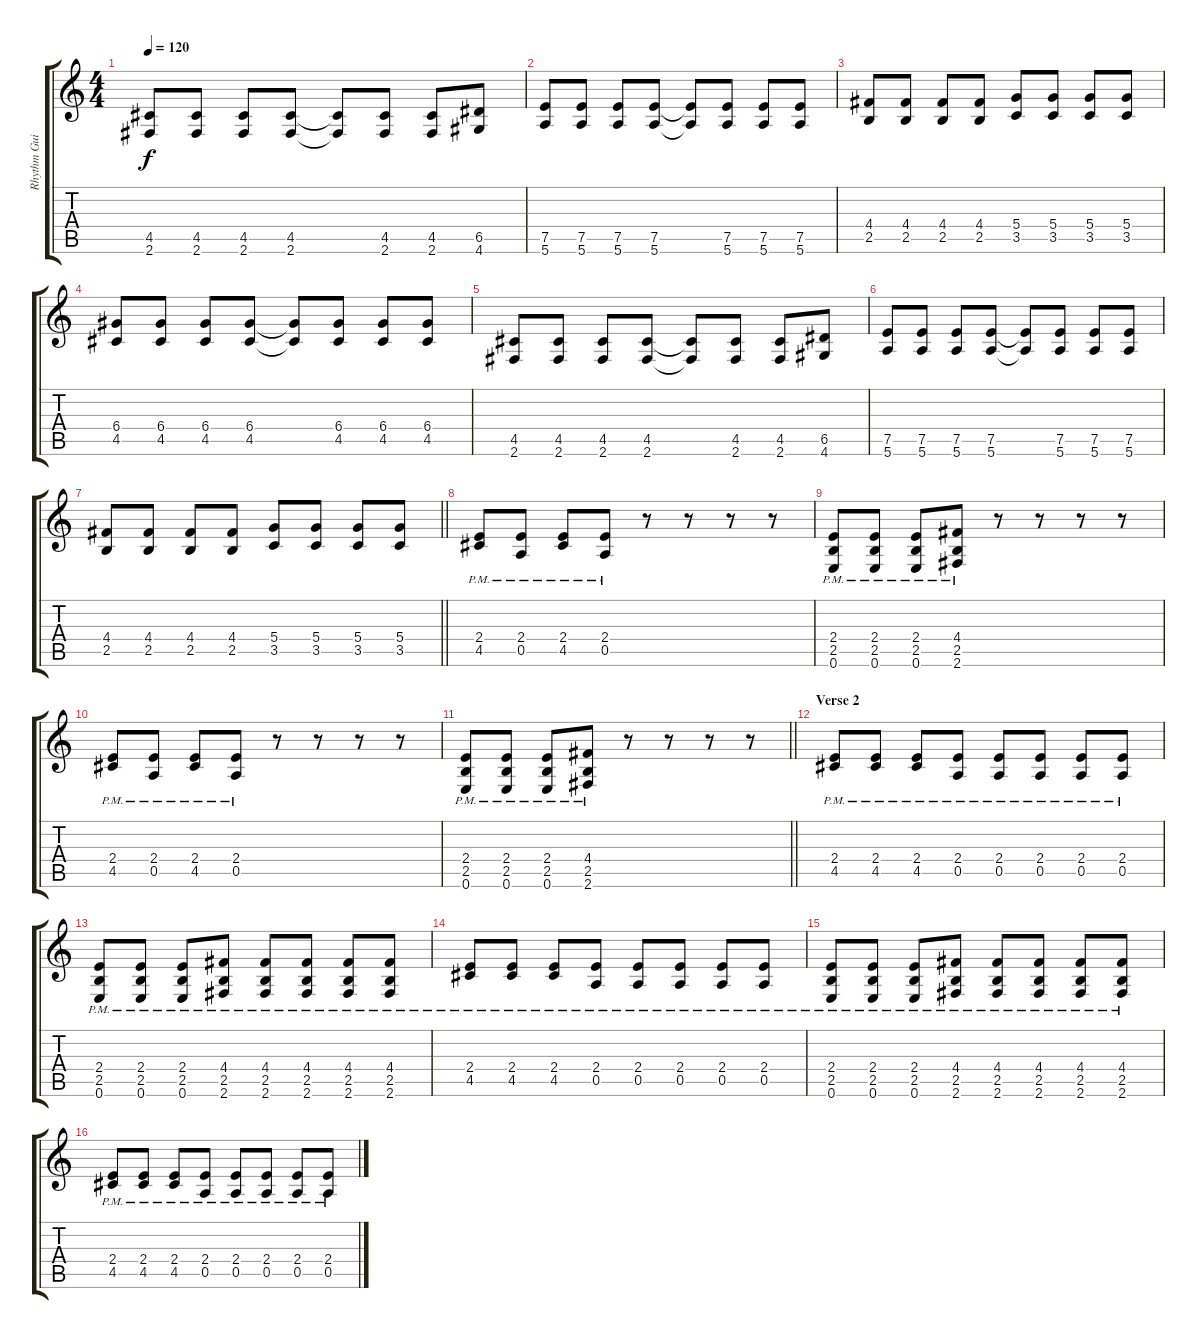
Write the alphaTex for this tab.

\track ("Rhythm Guitar" "Rhythm Gui") {instrument distortionguitar}
\staff {score tabs}
\tuning (E4 B3 G3 D3 A2 E2) {hide}
\ts (4 4)
\tempo 120
\clef g2
\ks c
(4.5 2.6).8{dy f} (4.5 2.6).8 (4.5 2.6).8 (4.5 2.6).8 (4.5{t} 2.6{t}).8 (4.5 2.6).8 (4.5 2.6).8 (6.5 4.6).8 |
(7.5 5.6).8 (7.5 5.6).8 (7.5 5.6).8 (7.5 5.6).8 (7.5{t} 5.6{t}).8 (7.5 5.6).8 (7.5 5.6).8 (7.5 5.6).8 |
(4.4 2.5).8 (4.4 2.5).8 (4.4 2.5).8 (4.4 2.5).8 (5.4 3.5).8 (5.4 3.5).8 (5.4 3.5).8 (5.4 3.5).8 |
(6.4 4.5).8 (6.4 4.5).8 (6.4 4.5).8 (6.4 4.5).8 (6.4{t} 4.5{t}).8 (6.4 4.5).8 (6.4 4.5).8 (6.4 4.5).8 |
(4.5 2.6).8 (4.5 2.6).8 (4.5 2.6).8 (4.5 2.6).8 (4.5{t} 2.6{t}).8 (4.5 2.6).8 (4.5 2.6).8 (6.5 4.6).8 |
(7.5 5.6).8 (7.5 5.6).8 (7.5 5.6).8 (7.5 5.6).8 (7.5{t} 5.6{t}).8 (7.5 5.6).8 (7.5 5.6).8 (7.5 5.6).8 |
\barLineRight lightlight
(4.4 2.5).8 (4.4 2.5).8 (4.4 2.5).8 (4.4 2.5).8 (5.4 3.5).8 (5.4 3.5).8 (5.4 3.5).8 (5.4 3.5).8 |
\section ("" "")
(2.4{pm} 4.5{pm}).8{volume 16 balance 8 instrument electricguitarmuted} (2.4 0.5{pm}).8 (2.4 4.5{pm}).8 (2.4 0.5{pm}).8 r.8 r.8 r.8 r.8 |
(2.4{pm} 2.5{pm} 0.6).8 (2.4{pm} 2.5{pm} 0.6).8 (2.4{pm} 2.5{pm} 0.6).8 (4.4{pm} 2.5{pm} 2.6).8 r.8 r.8 r.8 r.8 |
(2.4{pm} 4.5{pm}).8 (2.4 0.5{pm}).8 (2.4 4.5{pm}).8 (2.4 0.5{pm}).8 r.8 r.8 r.8 r.8 |
\barLineRight lightlight
(2.4{pm} 2.5{pm} 0.6).8 (2.4{pm} 2.5{pm} 0.6).8 (2.4{pm} 2.5{pm} 0.6).8 (4.4{pm} 2.5{pm} 2.6).8 r.8 r.8 r.8 r.8 |
\section ("" "Verse 2 ")
(2.4{pm} 4.5{pm}).8 (2.4 4.5{pm}).8 (2.4 4.5{pm}).8 (2.4 0.5{pm}).8 (2.4 0.5{pm}).8 (2.4 0.5{pm}).8 (2.4 0.5{pm}).8 (2.4 0.5{pm}).8 |
(2.4{pm} 2.5{pm} 0.6).8 (2.4{pm} 2.5{pm} 0.6).8 (2.4{pm} 2.5{pm} 0.6).8 (4.4{pm} 2.5{pm} 2.6).8 (4.4{pm} 2.5{pm} 2.6).8 (4.4{pm} 2.5{pm} 2.6).8 (4.4{pm} 2.5{pm} 2.6).8 (4.4{pm} 2.5{pm} 2.6).8 |
(2.4{pm} 4.5{pm}).8 (2.4 4.5{pm}).8 (2.4 4.5{pm}).8 (2.4 0.5{pm}).8 (2.4 0.5{pm}).8 (2.4 0.5{pm}).8 (2.4 0.5{pm}).8 (2.4 0.5{pm}).8 |
(2.4{pm} 2.5{pm} 0.6).8 (2.4{pm} 2.5{pm} 0.6).8 (2.4{pm} 2.5{pm} 0.6).8 (4.4{pm} 2.5{pm} 2.6).8 (4.4{pm} 2.5{pm} 2.6).8 (4.4{pm} 2.5{pm} 2.6).8 (4.4{pm} 2.5{pm} 2.6).8 (4.4{pm} 2.5{pm} 2.6).8 |
(2.4{pm} 4.5{pm}).8 (2.4 4.5{pm}).8 (2.4 4.5{pm}).8 (2.4 0.5{pm}).8 (2.4 0.5{pm}).8 (2.4 0.5{pm}).8 (2.4 0.5{pm}).8 (2.4 0.5{pm}).8
